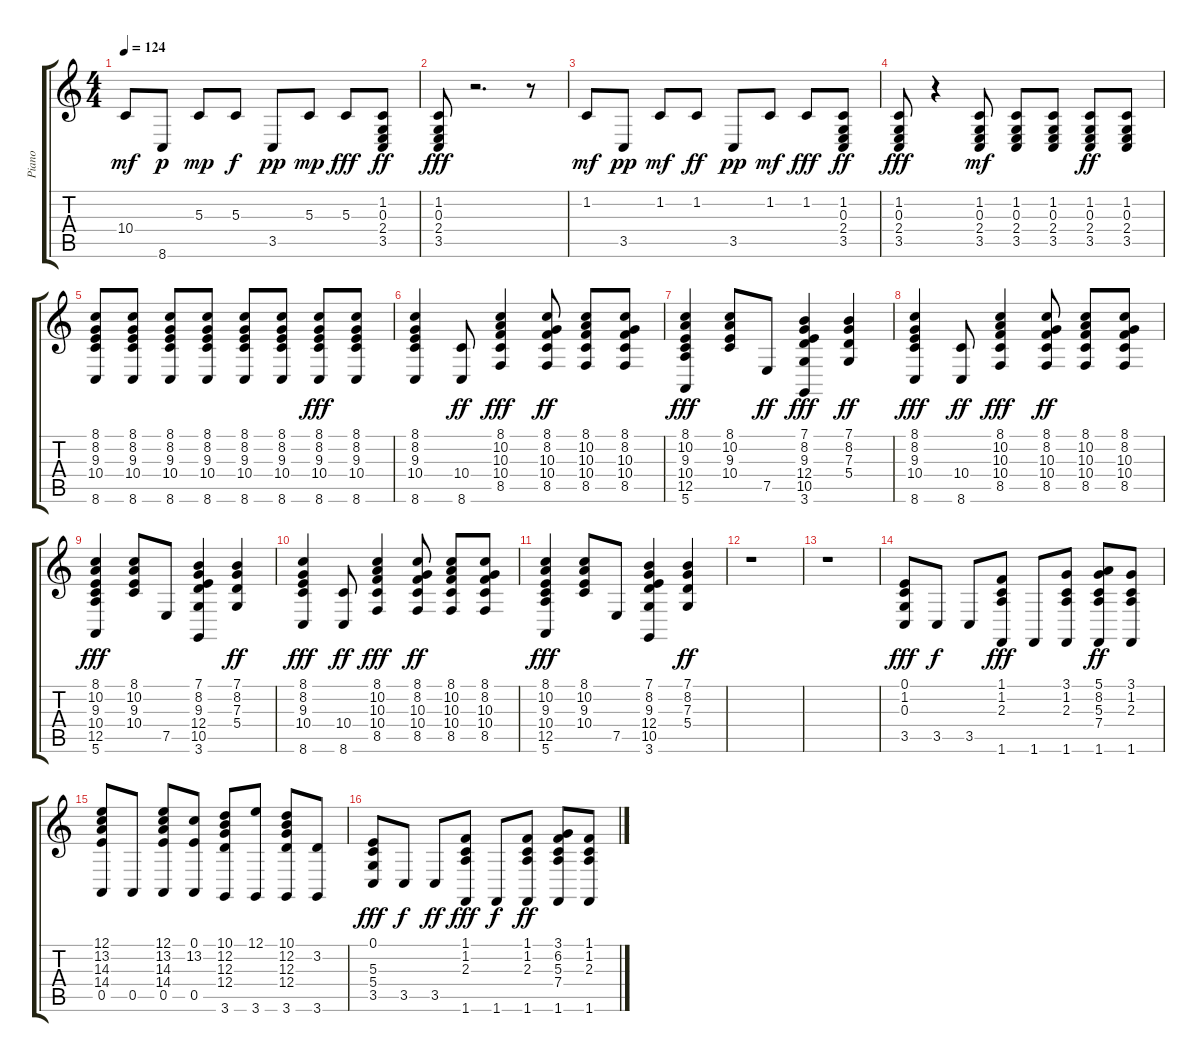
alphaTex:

\track ("Piano" "Piano") {instrument brightacousticpiano}
\staff {score tabs}
\tuning (E4 B3 G3 D3 A2 E2) {hide}
\ts (4 4)
\tempo 124
\clef g2
\ks c
10.4.8{dy mf} 8.6.8{dy p} 5.3.8{dy mp} 5.3.8{dy f} 3.5.8{dy pp} 5.3.8{dy mp} 5.3.8{dy fff} (1.2 0.3 2.4 3.5).8{dy ff} |
(1.2 0.3 2.4 3.5).8{dy fff} r.2{d} r.8 |
1.2.8{dy mf} 3.5.8{dy pp} 1.2.8{dy mf} 1.2.8{dy ff} 3.5.8{dy pp} 1.2.8{dy mf} 1.2.8{dy fff} (1.2 0.3 2.4 3.5).8{dy ff} |
(1.2 0.3 2.4 3.5).8{dy fff} r.4 (1.2 0.3 2.4 3.5).8{dy mf} (1.2 0.3 2.4 3.5).8 (1.2 0.3 2.4 3.5).8 (1.2 0.3 2.4 3.5).8{dy ff} (1.2 0.3 2.4 3.5).8 |
(8.1 8.2 9.3 10.4 8.6).8 (8.1 8.2 9.3 10.4 8.6).8 (8.1 8.2 9.3 10.4 8.6).8 (8.1 8.2 9.3 10.4 8.6).8 (8.1 8.2 9.3 10.4 8.6).8 (8.1 8.2 9.3 10.4 8.6).8 (8.1 8.2 9.3 10.4 8.6).8{dy fff} (8.1 8.2 9.3 10.4 8.6).8 |
(8.1 8.2 9.3 10.4 8.6).4 (10.4 8.6).8{dy ff} (8.1 10.2 10.3 10.4 8.5).4{dy fff} (8.1 8.2 10.3 10.4 8.5).8{dy ff} (8.1 10.2 10.3 10.4 8.5).8 (8.1 8.2 10.3 10.4 8.5).8 |
(8.1 10.2 9.3 10.4 12.5 5.6).4{dy fff} (8.1 10.2 9.3 10.4).8 7.5.8{dy ff} (7.1 8.2 9.3 12.4 10.5 3.6).4{dy fff} (7.1 8.2 7.3 5.4).4{dy ff} |
(8.1 8.2 9.3 10.4 8.6).4{dy fff} (10.4 8.6).8{dy ff} (8.1 10.2 10.3 10.4 8.5).4{dy fff} (8.1 8.2 10.3 10.4 8.5).8{dy ff} (8.1 10.2 10.3 10.4 8.5).8 (8.1 8.2 10.3 10.4 8.5).8 |
(8.1 10.2 9.3 10.4 12.5 5.6).4{dy fff} (8.1 10.2 9.3 10.4).8 7.5.8 (7.1 8.2 9.3 12.4 10.5 3.6).4 (7.1 8.2 7.3 5.4).4{dy ff} |
(8.1 8.2 9.3 10.4 8.6).4{dy fff} (10.4 8.6).8{dy ff} (8.1 10.2 10.3 10.4 8.5).4{dy fff} (8.1 8.2 10.3 10.4 8.5).8{dy ff} (8.1 10.2 10.3 10.4 8.5).8 (8.1 8.2 10.3 10.4 8.5).8 |
(8.1 10.2 9.3 10.4 12.5 5.6).4{dy fff} (8.1 10.2 9.3 10.4).8 7.5.8 (7.1 8.2 9.3 12.4 10.5 3.6).4 (7.1 8.2 7.3 5.4).4{dy ff} |
r.1 |
r.1 |
(0.1 1.2 0.3 3.5).8{dy fff} 3.5.8{dy f} 3.5.8 (1.1 1.2 2.3 1.6).8{dy fff} 1.6.8 (3.1 1.2 2.3 1.6).8 (5.1 8.2 5.3 7.4 1.6).8{dy ff} (3.1 1.2 2.3 1.6).8 |
(12.1 13.2 14.3 14.4 0.5).8 0.5.8 (12.1 13.2 14.3 14.4 0.5).8 (0.1 13.2 0.5).8 (10.1 12.2 12.3 12.4 3.6).8 (12.1 3.6).8 (10.1 12.2 12.3 12.4 3.6).8 (3.2 3.6).8 |
(0.1 5.3 5.4 3.5).8{dy fff} 3.5.8{dy f} 3.5.8{dy ff} (1.1 1.2 2.3 1.6).8{dy fff} 1.6.8{dy f} (1.1 1.2 2.3 1.6).8{dy ff} (3.1 6.2 5.3 7.4 1.6).8 (1.1 1.2 2.3 1.6).8
